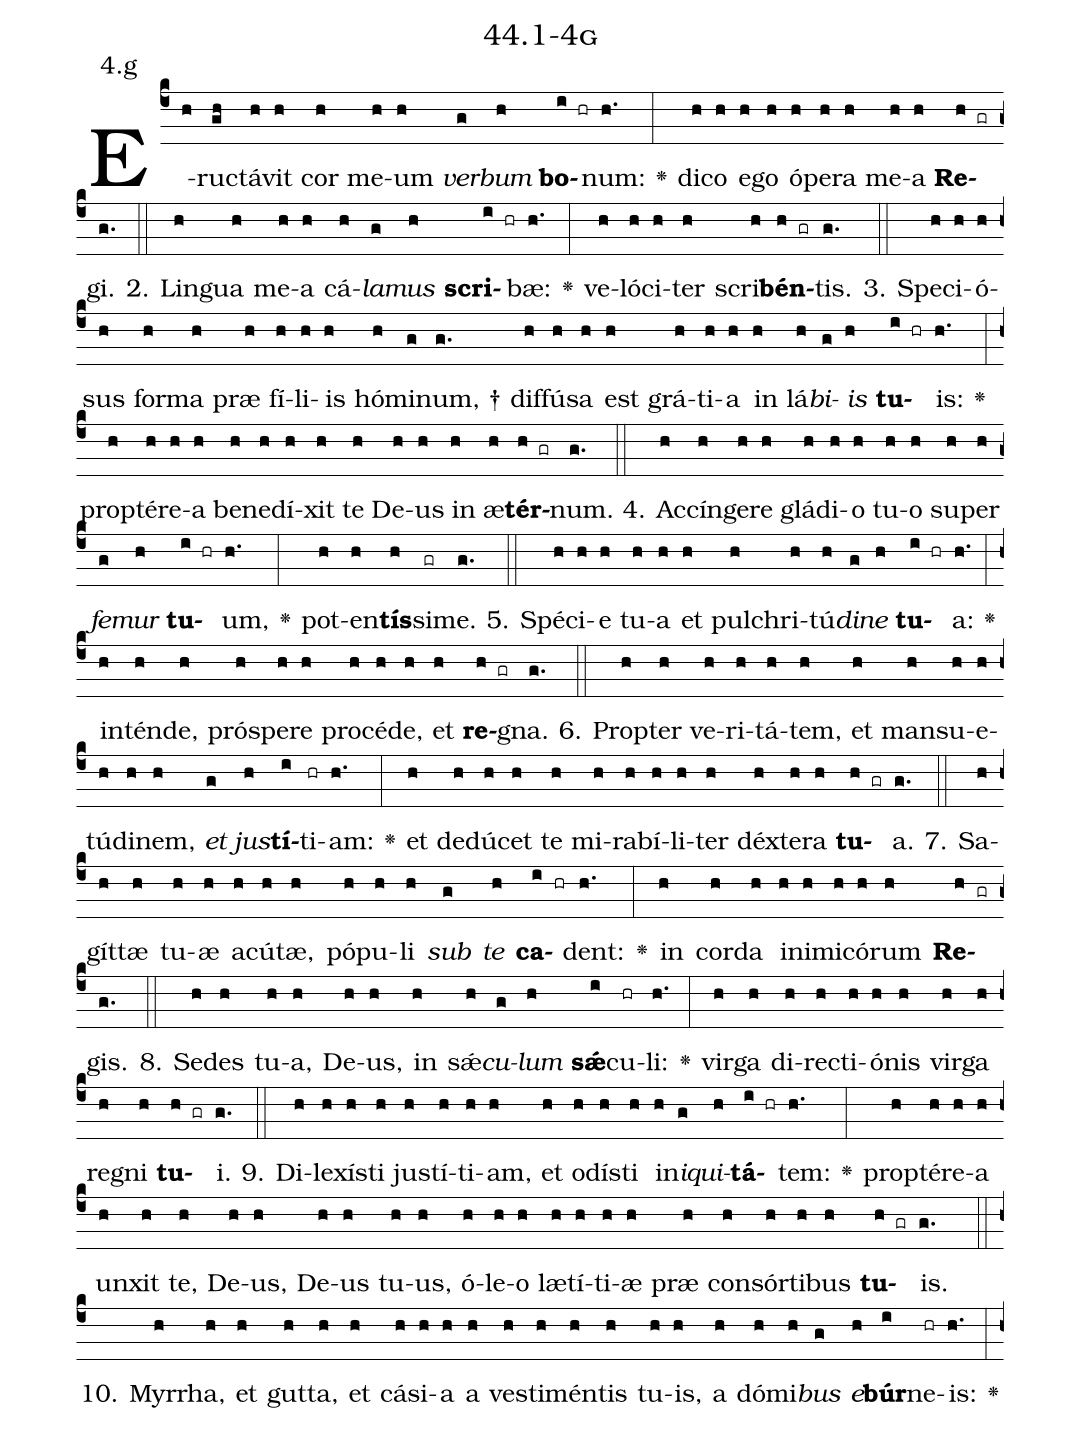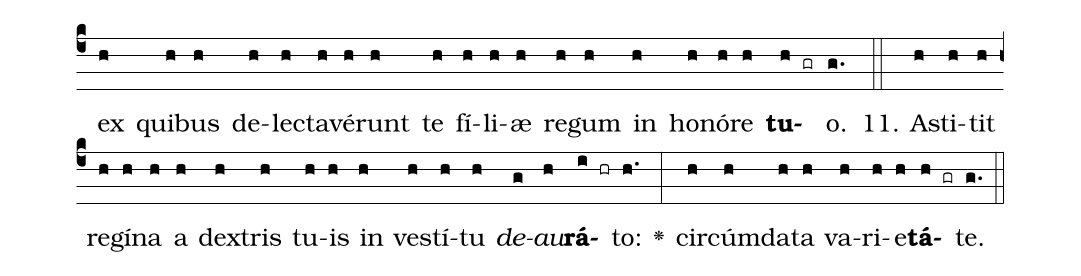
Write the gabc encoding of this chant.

name: 44.1-4g;
annotation: 4.g;
%%
(c4)E(h)ruc(gh)tá(h)vit(h) cor(h) me(h)um(h) <i>ver</i>(g)<i>bum</i>(h) <b>bo</b>(i hr)num:(h.) <v>\greheightstar</v>(:) di(h)co(h) e(h)go(h) ó(h)pe(h)ra(h) me(h)a(h) <b>Re</b>(h gr)gi.(g.) (::)
2. Lin(h)gua(h) me(h)a(h) cá(h)<i>la</i>(g)<i>mus</i>(h) <b>scri</b>(i hr)bæ:(h.) <v>\greheightstar</v>(:) ve(h)ló(h)ci(h)ter(h) scri(h)<b>bén</b>(h gr)tis.(g.) (::)
3. Spe(h)ci(h)ó(h)sus(h) for(h)ma(h) præ(h) fí(h)li(h)is(h) hó(h)mi(g)num, †(g.) dif(h)fú(h)sa(h) est(h) grá(h)ti(h)a(h) in(h) lá(h)<i>bi</i>(g)<i>is</i>(h) <b>tu</b>(i hr)is:(h.) <v>\greheightstar</v>(:) prop(h)tér(h)e(h)a(h) be(h)ne(h)dí(h)xit(h) te(h) De(h)us(h) in(h) æ(h)<b>tér</b>(h gr)num.(g.) (::)
4. Ac(h)cín(h)ge(h)re(h) glá(h)di(h)o(h) tu(h)o(h) su(h)per(h) <i>fe</i>(g)<i>mur</i>(h) <b>tu</b>(i hr)um,(h.) <v>\greheightstar</v>(:) pot(h)en(h)<b>tís</b>(h)si(gr)me.(g.) (::)
5. Spé(h)ci(h)e(h) tu(h)a(h) et(h) pul(h)chri(h)tú(h)<i>di</i>(g)<i>ne</i>(h) <b>tu</b>(i hr)a:(h.) <v>\greheightstar</v>(:) in(h)tén(h)de,(h) pró(h)spe(h)re(h) pro(h)cé(h)de,(h) et(h) <b>re</b>(h gr)gna.(g.) (::)
6. Prop(h)ter(h) ve(h)ri(h)tá(h)tem,(h) et(h) man(h)su(h)e(h)tú(h)di(h)nem,(h) <i>et</i>(g) <i>jus</i>(h)<b>tí</b>(i)ti(hr)am:(h.) <v>\greheightstar</v>(:) et(h) de(h)dú(h)cet(h) te(h) mi(h)ra(h)bí(h)li(h)ter(h) déx(h)te(h)ra(h) <b>tu</b>(h gr)a.(g.) (::)
7. Sa(h)gít(h)tæ(h) tu(h)æ(h) a(h)cú(h)tæ,(h) pó(h)pu(h)li(h) <i>sub</i>(g) <i>te</i>(h) <b>ca</b>(i hr)dent:(h.) <v>\greheightstar</v>(:) in(h) cor(h)da(h) in(h)i(h)mi(h)có(h)rum(h) <b>Re</b>(h gr)gis.(g.) (::)
8. Se(h)des(h) tu(h)a,(h) De(h)us,(h) in(h) sǽ(h)<i>cu</i>(g)<i>lum</i>(h) <b>sǽ</b>(i)cu(hr)li:(h.) <v>\greheightstar</v>(:) vir(h)ga(h) di(h)rec(h)ti(h)ó(h)nis(h) vir(h)ga(h) re(h)gni(h) <b>tu</b>(h gr)i.(g.) (::)
9. Di(h)le(h)xís(h)ti(h) jus(h)tí(h)ti(h)am,(h) et(h) o(h)dís(h)ti(h) in(h)<i>i</i>(g)<i>qui</i>(h)<b>tá</b>(i hr)tem:(h.) <v>\greheightstar</v>(:) prop(h)tér(h)e(h)a(h) un(h)xit(h) te,(h) De(h)us,(h) De(h)us(h) tu(h)us,(h) ó(h)le(h)o(h) læ(h)tí(h)ti(h)æ(h) præ(h) con(h)sór(h)ti(h)bus(h) <b>tu</b>(h gr)is.(g.) (::)
10. Myr(h)rha,(h) et(h) gut(h)ta,(h) et(h) cá(h)si(h)a(h) a(h) ves(h)ti(h)mén(h)tis(h) tu(h)is,(h) a(h) dó(h)mi(h)<i>bus</i>(g) <i>e</i>(h)<b>búr</b>(i)ne(hr)is:(h.) <v>\greheightstar</v>(:) ex(h) qui(h)bus(h) de(h)lec(h)ta(h)vé(h)runt(h) te(h) fí(h)li(h)æ(h) re(h)gum(h) in(h) ho(h)nó(h)re(h) <b>tu</b>(h gr)o.(g.) (::)
11. A(h)sti(h)tit(h) re(h)gí(h)na(h) a(h) dex(h)tris(h) tu(h)is(h) in(h) ves(h)tí(h)tu(h) <i>de</i>(g)<i>au</i>(h)<b>rá</b>(i hr)to:(h.) <v>\greheightstar</v>(:) cir(h)cúm(h)da(h)ta(h) va(h)ri(h)e(h)<b>tá</b>(h gr)te.(g.) (::)
